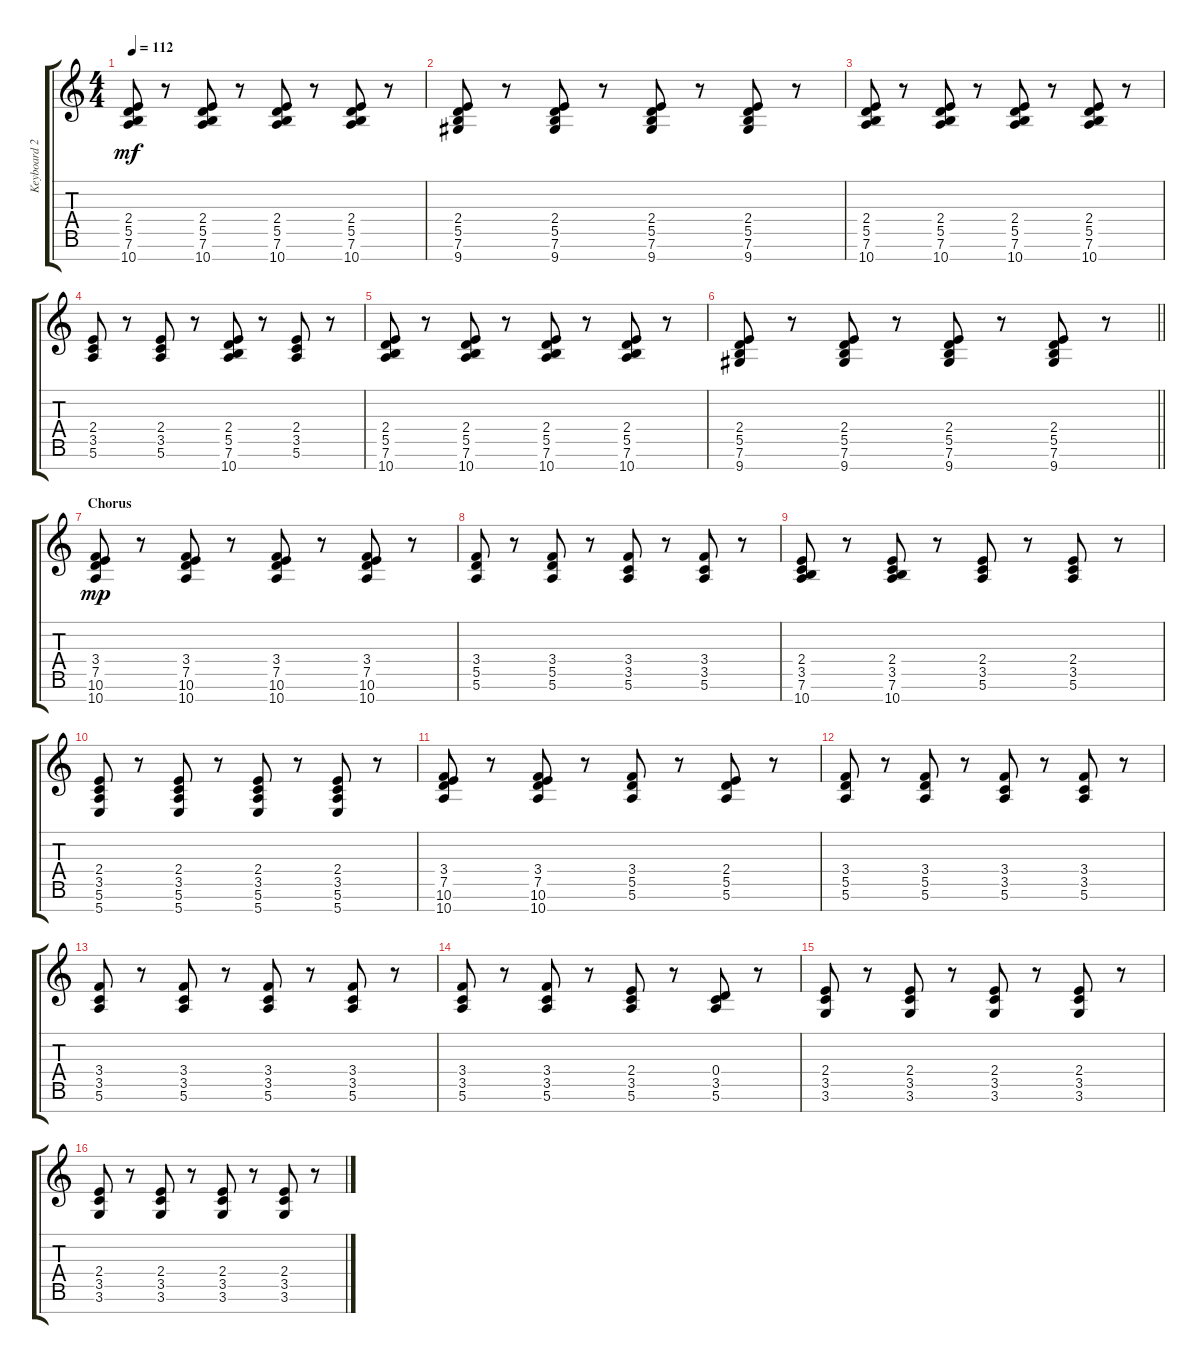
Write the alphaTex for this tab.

\track ("Keyboard 2 (elec.) (RH)" "Keyboard 2") {instrument electricgrandpiano}
\staff {score tabs}
\tuning (E5 B4 G4 D4 A3 E3 B2) {hide}
\ts (4 4)
\tempo 112
\clef g2
\ks c
(2.4 5.5 7.6 10.7).8{dy mf} r.8 (2.4 5.5 7.6 10.7).8 r.8 (2.4 5.5 7.6 10.7).8 r.8 (2.4 5.5 7.6 10.7).8 r.8 |
(2.4 5.5 7.6 9.7).8 r.8 (2.4 5.5 7.6 9.7).8 r.8 (2.4 5.5 7.6 9.7).8 r.8 (2.4 5.5 7.6 9.7).8 r.8 |
(2.4 5.5 7.6 10.7).8 r.8 (2.4 5.5 7.6 10.7).8 r.8 (2.4 5.5 7.6 10.7).8 r.8 (2.4 5.5 7.6 10.7).8 r.8 |
(2.4 3.5 5.6).8 r.8 (2.4 3.5 5.6).8 r.8 (2.4 5.5 7.6 10.7).8 r.8 (2.4 3.5 5.6).8 r.8 |
(2.4 5.5 7.6 10.7).8 r.8 (2.4 5.5 7.6 10.7).8 r.8 (2.4 5.5 7.6 10.7).8 r.8 (2.4 5.5 7.6 10.7).8 r.8 |
\barLineRight lightlight
(2.4 5.5 7.6 9.7).8 r.8 (2.4 5.5 7.6 9.7).8 r.8 (2.4 5.5 7.6 9.7).8 r.8 (2.4 5.5 7.6 9.7).8 r.8 |
\section ("" "Chorus")
(3.4 7.5 10.6 10.7).8{dy mp} r.8 (3.4 7.5 10.6 10.7).8 r.8 (3.4 7.5 10.6 10.7).8 r.8 (3.4 7.5 10.6 10.7).8 r.8 |
(3.4 5.5 5.6).8 r.8 (3.4 5.5 5.6).8 r.8 (3.4 3.5 5.6).8 r.8 (3.4 3.5 5.6).8 r.8 |
(2.4 3.5 7.6 10.7).8 r.8 (2.4 3.5 7.6 10.7).8 r.8 (2.4 3.5 5.6).8 r.8 (2.4 3.5 5.6).8 r.8 |
(2.4 3.5 5.6 5.7).8 r.8 (2.4 3.5 5.6 5.7).8 r.8 (2.4 3.5 5.6 5.7).8 r.8 (2.4 3.5 5.6 5.7).8 r.8 |
(3.4 7.5 10.6 10.7).8 r.8 (3.4 7.5 10.6 10.7).8 r.8 (3.4 5.5 5.6).8 r.8 (2.4 5.5 5.6).8 r.8 |
(3.4 5.5 5.6).8 r.8 (3.4 5.5 5.6).8 r.8 (3.4 3.5 5.6).8 r.8 (3.4 3.5 5.6).8 r.8 |
(3.4 3.5 5.6).8 r.8 (3.4 3.5 5.6).8 r.8 (3.4 3.5 5.6).8 r.8 (3.4 3.5 5.6).8 r.8 |
(3.4 3.5 5.6).8 r.8 (3.4 3.5 5.6).8 r.8 (2.4 3.5 5.6).8 r.8 (0.4 3.5 5.6).8 r.8 |
(2.4 3.5 3.6).8 r.8 (2.4 3.5 3.6).8 r.8 (2.4 3.5 3.6).8 r.8 (2.4 3.5 3.6).8 r.8 |
(2.4 3.5 3.6).8 r.8 (2.4 3.5 3.6).8 r.8 (2.4 3.5 3.6).8 r.8 (2.4 3.5 3.6).8 r.8
